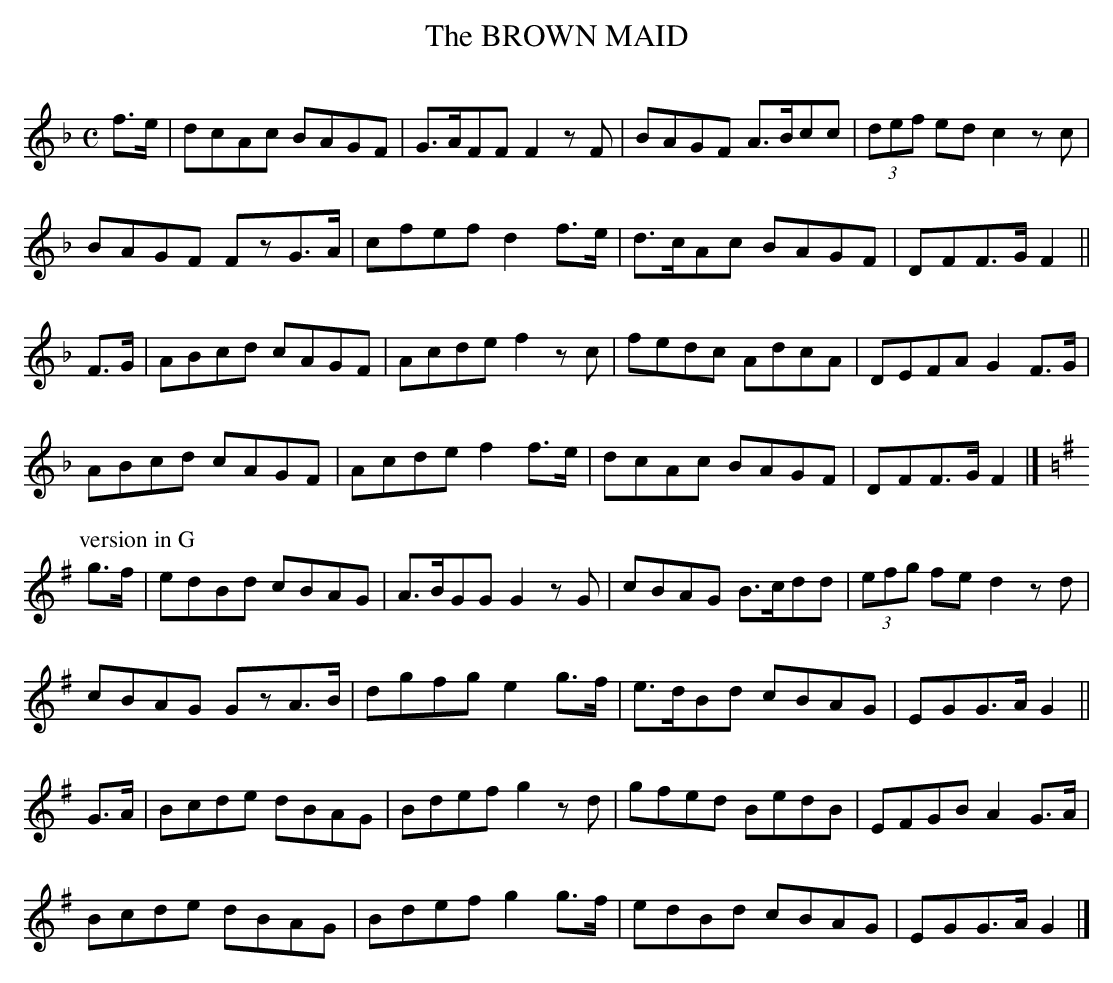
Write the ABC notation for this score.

X:1
T:BROWN MAID, The
Y:"with expression"
Q:100
M:C
L:1/8
K:F
f>e|dcAc BAGF|G>AFF F2zF|BAGF A>Bcc|(3def ed c2zc|
BAGF FzG>A|cfef d2f>e|d>cAc BAGF|DFF>G F2||
F>G|ABcd cAGF|Acde f2zc|fedc AdcA|DEFA G2F>G|
ABcd cAGF|Acde f2f>e|dcAc BAGF|DFF>G F2|]
P:version in G
K:G
g>f|edBd cBAG|A>BGG G2zG|cBAG B>cdd|(3efg fe d2zd|
cBAG GzA>B|dgfg e2g>f|e>dBd cBAG|EGG>A G2||
G>A|Bcde dBAG|Bdef g2zd|gfed BedB|EFGB A2G>A|
Bcde dBAG|Bdef g2g>f|edBd cBAG|EGG>A G2|]
